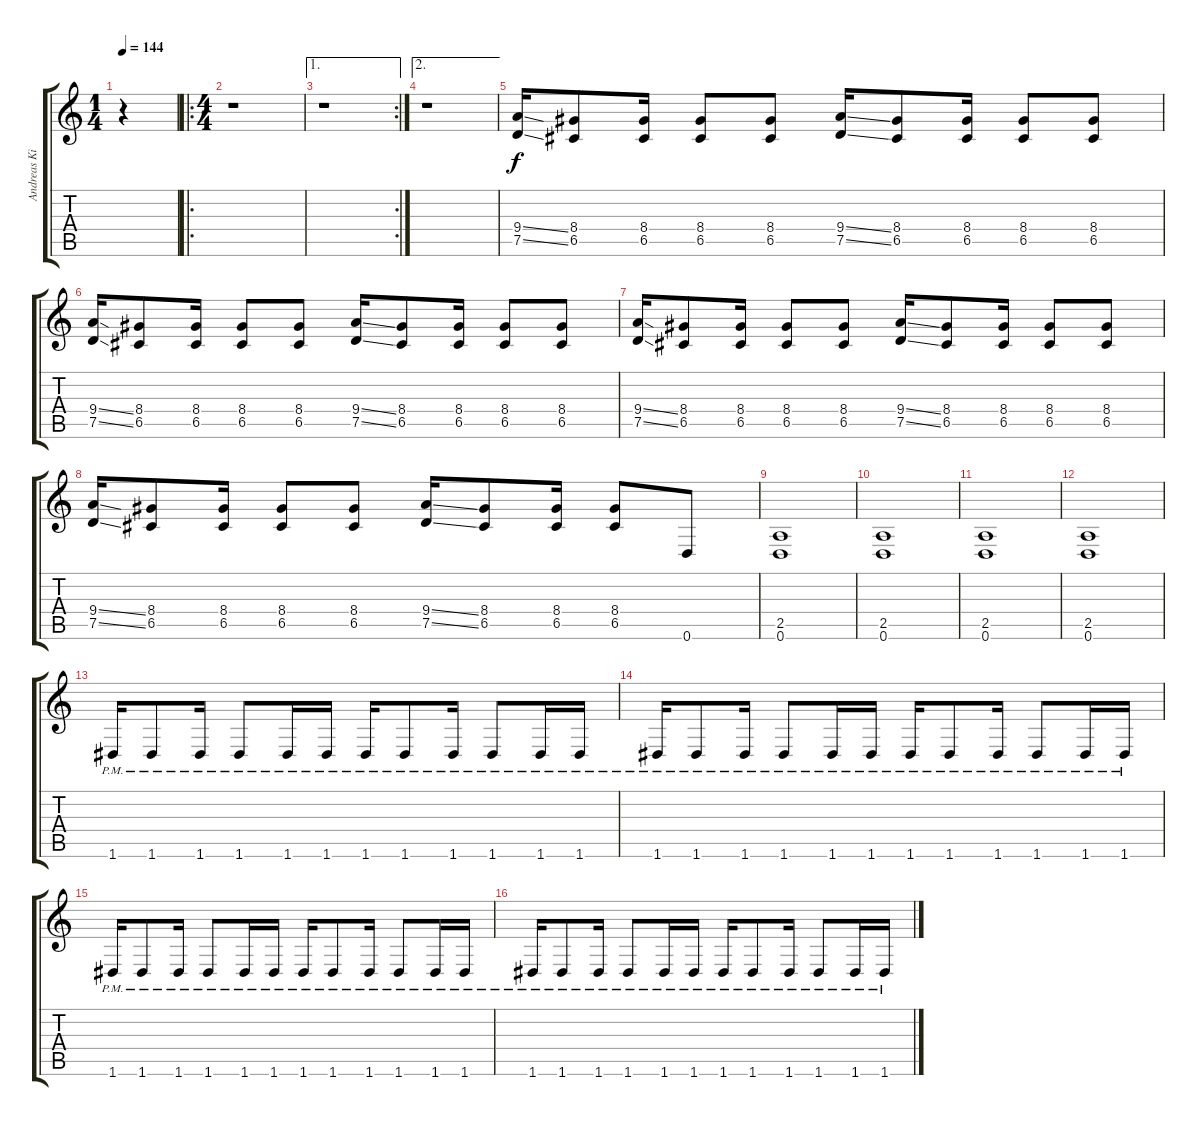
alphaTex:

\track ("Andreas Kisser" "Andreas Ki") {instrument distortionguitar}
\staff {score tabs}
\tuning (D4 A3 F3 C3 G2 D2) {hide}
\ts (1 4)
\tempo 144
\clef g2
\ks c
r.4{dy f instrument distortionguitar} |
\ro
\ts (4 4)
r.1 |
\ae 1
\rc 2
r.1 |
\ae 2
r.1 |
(9.4{ss} 7.5{ss}).16 (8.4 6.5).8 (8.4 6.5).16 (8.4 6.5).8 (8.4 6.5).8 (9.4{ss} 7.5{ss}).16 (8.4 6.5).8 (8.4 6.5).16 (8.4 6.5).8 (8.4 6.5).8 |
(9.4{ss} 7.5{ss}).16 (8.4 6.5).8 (8.4 6.5).16 (8.4 6.5).8 (8.4 6.5).8 (9.4{ss} 7.5{ss}).16 (8.4 6.5).8 (8.4 6.5).16 (8.4 6.5).8 (8.4 6.5).8 |
(9.4{ss} 7.5{ss}).16 (8.4 6.5).8 (8.4 6.5).16 (8.4 6.5).8 (8.4 6.5).8 (9.4{ss} 7.5{ss}).16 (8.4 6.5).8 (8.4 6.5).16 (8.4 6.5).8 (8.4 6.5).8 |
(9.4{ss} 7.5{ss}).16 (8.4 6.5).8 (8.4 6.5).16 (8.4 6.5).8 (8.4 6.5).8 (9.4{ss} 7.5{ss}).16 (8.4 6.5).8 (8.4 6.5).16 (8.4 6.5).8 0.6.8 |
(2.5 0.6).1 |
(2.5 0.6).1 |
(2.5 0.6).1 |
(2.5 0.6).1 |
1.6{pm}.16 1.6{pm}.8 1.6{pm}.16 1.6{pm}.8 1.6{pm}.16 1.6{pm}.16 1.6{pm}.16 1.6{pm}.8 1.6{pm}.16 1.6{pm}.8 1.6{pm}.16 1.6{pm}.16 |
1.6{pm}.16 1.6{pm}.8 1.6{pm}.16 1.6{pm}.8 1.6{pm}.16 1.6{pm}.16 1.6{pm}.16 1.6{pm}.8 1.6{pm}.16 1.6{pm}.8 1.6{pm}.16 1.6{pm}.16 |
1.6{pm}.16 1.6{pm}.8 1.6{pm}.16 1.6{pm}.8 1.6{pm}.16 1.6{pm}.16 1.6{pm}.16 1.6{pm}.8 1.6{pm}.16 1.6{pm}.8 1.6{pm}.16 1.6{pm}.16 |
1.6{pm}.16 1.6{pm}.8 1.6{pm}.16 1.6{pm}.8 1.6{pm}.16 1.6{pm}.16 1.6{pm}.16 1.6{pm}.8 1.6{pm}.16 1.6{pm}.8 1.6{pm}.16 1.6{pm}.16
